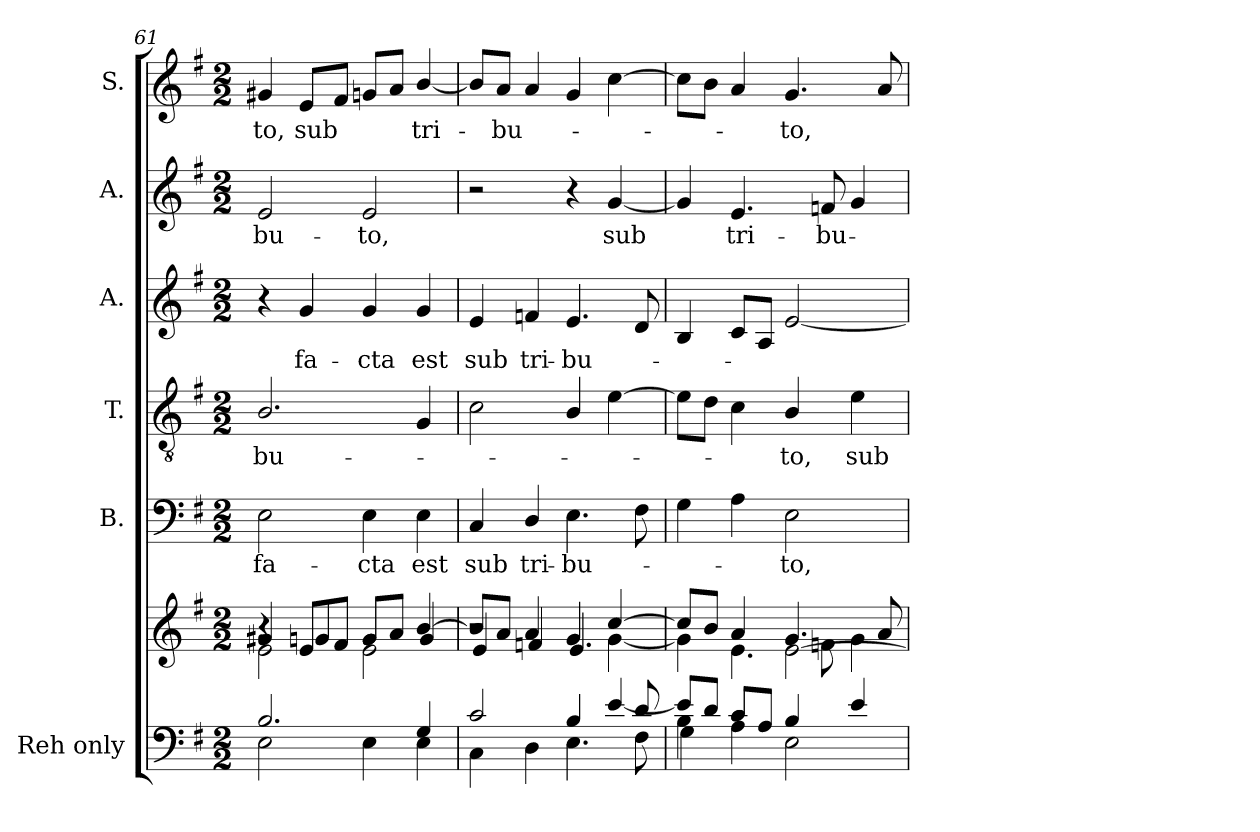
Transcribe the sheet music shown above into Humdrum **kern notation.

**kern	**kern	**kern	**text	**kern	**text	**kern	**text	**kern	**text	**kern	**text
*part6	*part6	*part5	*part5	*part4	*part4	*part3	*part3	*part2	*part2	*part1	*part1
*staff7	*staff6	*staff5	*staff5	*staff4	*staff4	*staff3	*staff3	*staff2	*staff2	*staff1	*staff1
*I"Reh  only	*	*I"B.	*	*I"T.	*	*I"A.	*	*I"A.	*	*I"S.	*
*	*	*I'B.	*	*I'T.	*	*I'A.	*	*I'A.	*	*	*
*clefF4	*clefG2	*clefF4	*	*clefGv2	*	*clefG2	*	*clefG2	*	*clefG2	*
*	*	*	*	*ITrd7c12	*	*	*	*	*	*	*
*k[f#]	*k[f#]	*k[f#]	*	*k[f#]	*	*k[f#]	*	*k[f#]	*	*k[f#]	*
*G:	*G:	*G:	*	*G:	*	*G:	*	*G:	*	*G:	*
*M2/2	*M2/2	*M2/2	*	*M2/2	*	*M2/2	*	*M2/2	*	*M2/2	*
=61	=61	=61	=61	=61	=61	=61	=61	=61	=61	=61	=61
*^	*^	*	*	*	*	*	*	*	*	*	*
*	*	*	*^	*	*	*	*	*	*	*	*	*	*
!	!	!	!	!	!	!LO:LY:b	!	!LO:LY:b	!	!	!	!LO:LY:b	!	!LO:LY:b
2.B/	2E\	4g#X/	2e\	4r	2E\	fa-	2.BB/	-bu-	4r	.	2e/	-bu-	4g#X/	-to,
!	!	!	!	!	!	!	!	!	!	!LO:LY:b	!	!	!	!LO:LY:b
.	.	8e/L	.	4gn/	.	.	.	.	4g/	fa-	.	.	8e/L	sub
.	.	8f#/J	.	.	.	.	.	.	.	.	.	.	8f#/J	.
!	!	!	!	!	!	!LO:LY:b	!	!	!	!LO:LY:b	!	!LO:LY:b	!	!
.	4E\	8g/L	2e\	4g/	4E\	-cta	.	.	4g/	-cta	2e/	-to,	8gn/L	.
.	.	8a/J	.	.	.	.	.	.	.	.	.	.	8a/J	.
!	!	!	!	!	!	!LO:LY:b	!	!	!	!LO:LY:b	!	!	!	!LO:LY:b
4G/	4E\	[4b/	.	4g/	4E\	est	4GG/	.	4g/	est	.	.	[4b/	tri-
=62	=62	=62	=62	=62	=62	=62	=62	=62	=62	=62	=62	=62	=62	=62
*	*^	*	*	*	*	*	*	*	*	*	*	*	*	*
!	!	!	!	!	!	!	!LO:LY:b	!	!	!	!LO:LY:b	!	!	!	!
2..ryy	2c/	4C\	8b/L]	2r	4e/	4C/	sub	2C\	.	4e/	sub	2r	.	8b/L]	.
!	!	!	!	!	!	!	!	!	!	!	!	!	!	!	!LO:LY:b
.	.	.	8a/J	.	.	.	.	.	.	.	.	.	.	8a/J	-bu-
!	!	!	!	!	!	!	!LO:LY:b	!	!	!	!LO:LY:b	!	!	!	!
.	.	4D\	4a/	.	4fn/	4D/	tri-	.	.	4fn/	tri-	.	.	4a/	.
!	!	!	!	!	!	!	!LO:LY:b	!	!	!	!LO:LY:b	!	!	!	!
.	4B/	4.E\	4g/	4ryy	4.e/	4.E\	-bu-	4BB/	.	4.e/	-bu-	4r	.	4g/	.
!	!	!	!	!	!	!	!	!	!	!	!	!	!LO:LY:b	!	!
.	[4e/	.	[4cc/	[4g\	.	.	.	[4E\	.	.	.	[4g/	sub	[4cc\	.
8d/	.	8F#\	.	.	8ryy	8F#\	.	.	.	8d/	.	.	.	.	.
=63	=63	=63	=63	=63	=63	=63	=63	=63	=63	=63	=63	=63	=63	=63	=63
4B\	8e/L]	4G\	8cc/L]	4g\]	2ryy	4G\	.	8E\L]	.	4B/	.	4g/]	.	8cc\L]	.
.	8d/J	.	8b/J	.	.	.	.	8D\J	.	.	.	.	.	8b\J	.
!	!	!	!	!	!	!	!	!	!	!	!	!	!LO:LY:b	!	!
8c/L	4c/	4A\	4a/	4.e\	.	4A\	.	4C\	.	8c/L	.	4.e/	tri-	4a/	.
8A/J	.	.	.	.	.	.	.	.	.	8A/J	.	.	.	.	.
!	!	!	!	!	!	!	!LO:LY:b	!	!LO:LY:b	!	!	!	!	!	!LO:LY:b
2ryy	4B/	2E\	4.g/	.	[2e\	2E\	-to,	4BB/	-to,	[2e/	.	.	.	4.g/	-to,
!	!	!	!	!	!	!	!	!	!	!	!	!	!LO:LY:b	!	!
.	.	.	.	8fn\	.	.	.	.	.	.	.	8fn/	-bu-	.	.
!	!	!	!	!	!	!	!	!	!LO:LY:b	!	!	!	!	!	!
.	4e/	.	.	4g\	.	.	.	4E\	sub	.	.	4g/	.	.	.
.	.	.	8a/	.	.	.	.	.	.	.	.	.	.	8a/	.
*v	*v	*v	*	*	*	*	*	*	*	*	*	*	*	*	*
*	*v	*v	*v	*	*	*	*	*	*	*	*	*	*
=	=	=	=	=	=	=	=	=	=	=	=
*-	*-	*-	*-	*-	*-	*-	*-	*-	*-	*-	*-
